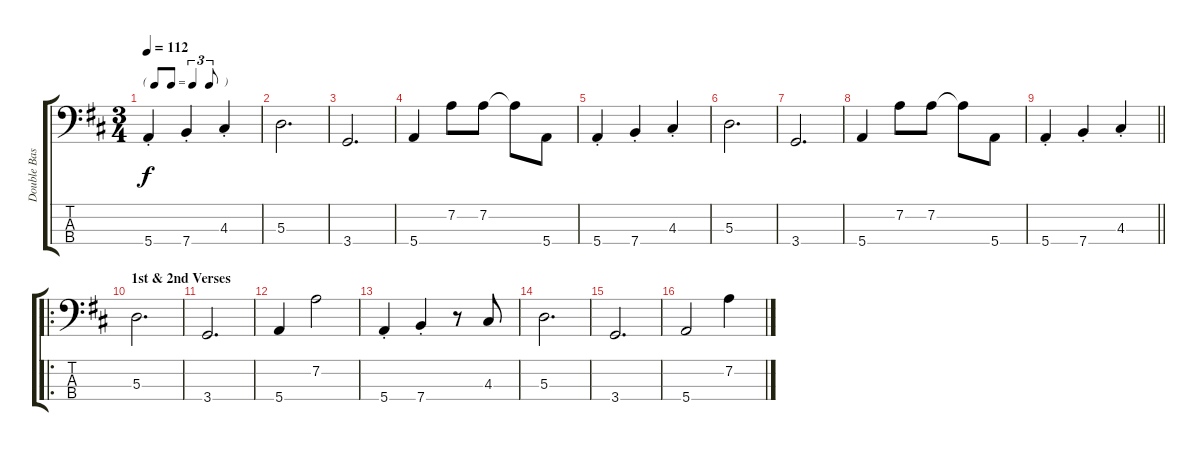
\track ("Double Bass" "Double Bas") {instrument electricbassfinger}
\staff {score tabs}
\tuning (G2 D2 A1 E1) {hide}
\ts (3 4)
\tf triplet8th
\tempo 112
\clef f4
\ks d
5.4{st}.4{dy f instrument electricbassfinger} 7.4{st}.4 4.3{st}.4 |
5.3.2{d} |
3.4.2{d} |
5.4.4 7.2.8 7.2.8 7.2{t}.8 5.4.8 |
5.4{st}.4 7.4{st}.4 4.3{st}.4 |
5.3.2{d} |
3.4.2{d} |
5.4.4 7.2.8 7.2.8 7.2{t}.8 5.4.8 |
\barLineRight lightlight
5.4{st}.4 7.4{st}.4 4.3{st}.4 |
\ro
\section ("" "1st & 2nd Verses")
5.3.2{d} |
3.4.2{d} |
5.4.4 7.2.2 |
5.4{st}.4 7.4{st}.4 r.8 4.3.8 |
5.3.2{d} |
3.4.2{d} |
5.4.2 7.2.4
